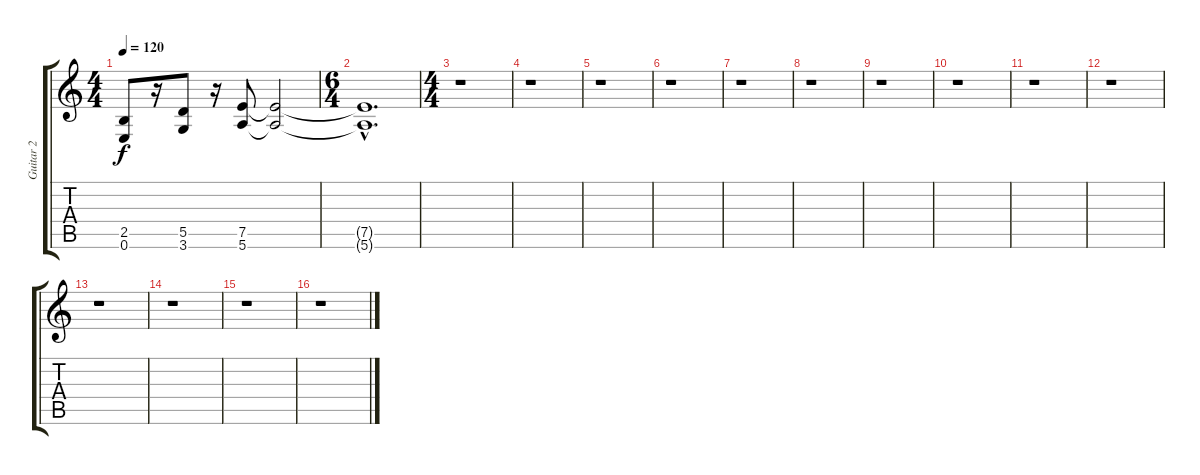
\track ("Guitar 2" "Guitar 2") {instrument overdrivenguitar}
\staff {score tabs}
\tuning (E4 B3 G3 D3 A2 E2) {hide}
\ts (4 4)
\tempo 120
\clef g2
\ks c
(2.5 0.6).8{dy f} r.16 (5.5 3.6).8 r.16 (7.5 5.6).8 (7.5{t} 5.6{t}).2 |
\ts (6 4)
(7.5{hac t} 5.6{hac t}).1{d} |
\ts (4 4)
r.1 |
r.1 |
r.1 |
r.1 |
r.1 |
r.1 |
r.1 |
r.1 |
r.1 |
r.1 |
r.1 |
r.1 |
r.1 |
r.1
